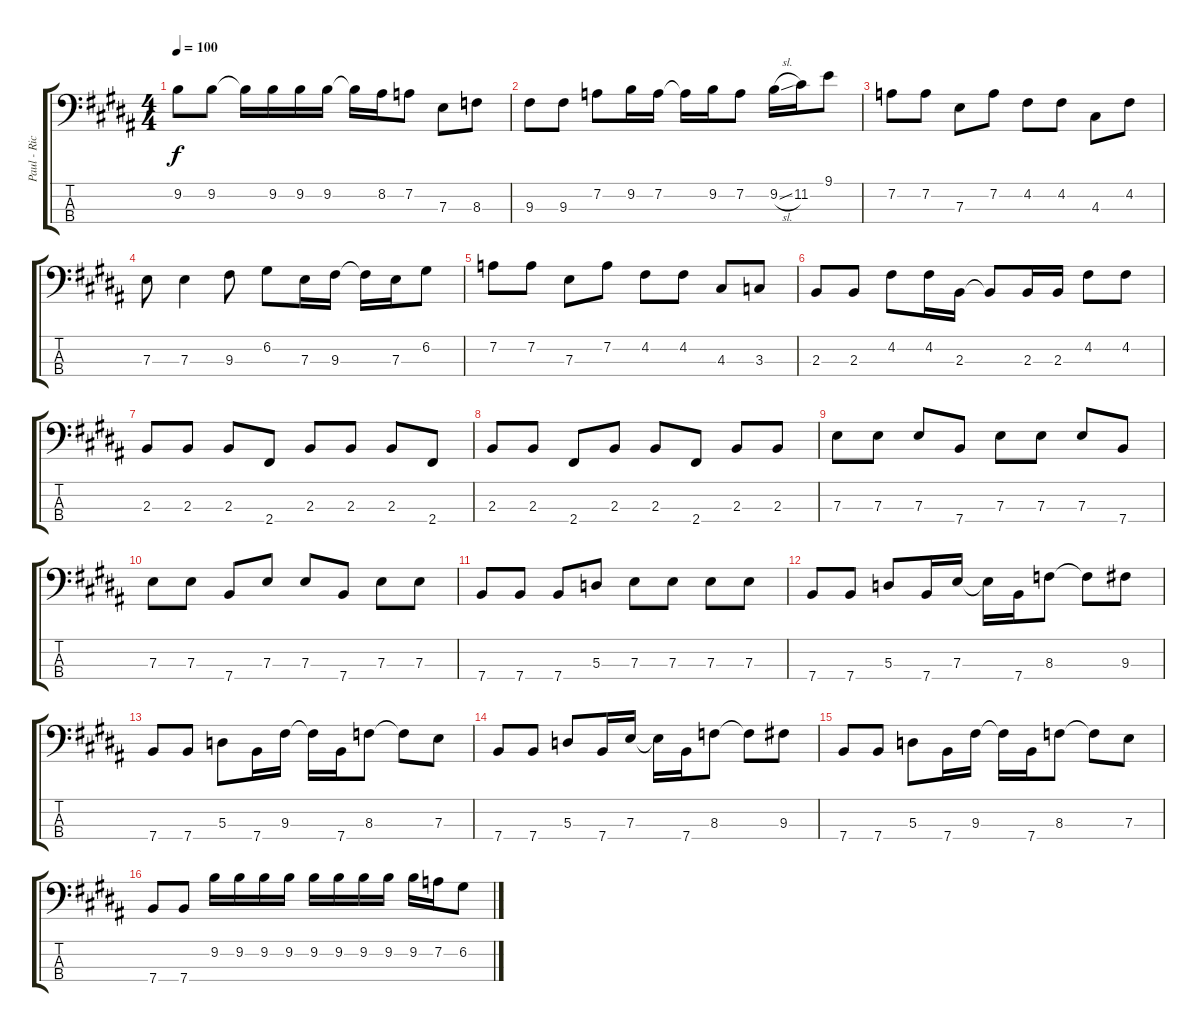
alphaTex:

\track ("Paul - Rickenbacker 4001S-LH" "Paul - Ric") {instrument electricbasspick}
\staff {score tabs}
\tuning (G2 D2 A1 E1) {hide}
\ts (4 4)
\tempo 100
\clef f4
\ks b
9.2.8{dy f} 9.2.8 9.2{t}.16 9.2.16 9.2.16 9.2.16 9.2{t}.16 8.2.16 7.2.8 7.3.8 8.3.8 |
9.3.8 9.3.8 7.2.8 9.2.16 7.2.16 7.2{t}.16 9.2.16 7.2.8 9.2{sl}.16 11.2.16 9.1.8 |
7.2.8 7.2.8 7.3.8 7.2.8 4.2.8 4.2.8 4.3.8 4.2.8 |
7.3.8 7.3.4 9.3.8 6.2.8 7.3.16 9.3.16 9.3{t}.16 7.3.16 6.2.8 |
7.2.8 7.2.8 7.3.8 7.2.8 4.2.8 4.2.8 4.3.8 3.3.8 |
2.3.8 2.3.8 4.2.8 4.2.16 2.3.16 2.3{t}.8 2.3.16 2.3.16 4.2.8 4.2.8 |
2.3.8 2.3.8 2.3.8 2.4.8 2.3.8 2.3.8 2.3.8 2.4.8 |
2.3.8 2.3.8 2.4.8 2.3.8 2.3.8 2.4.8 2.3.8 2.3.8 |
7.3.8 7.3.8 7.3.8 7.4.8 7.3.8 7.3.8 7.3.8 7.4.8 |
7.3.8 7.3.8 7.4.8 7.3.8 7.3.8 7.4.8 7.3.8 7.3.8 |
7.4.8 7.4.8 7.4.8 5.3.8 7.3.8 7.3.8 7.3.8 7.3.8 |
7.4.8 7.4.8 5.3.8 7.4.16 7.3.16 7.3{t}.16 7.4.16 8.3.8 8.3{t}.8 9.3.8 |
7.4.8 7.4.8 5.3.8 7.4.16 9.3.16 9.3{t}.16 7.4.16 8.3.8 8.3{t}.8 7.3.8 |
7.4.8 7.4.8 5.3.8 7.4.16 7.3.16 7.3{t}.16 7.4.16 8.3.8 8.3{t}.8 9.3.8 |
7.4.8 7.4.8 5.3.8 7.4.16 9.3.16 9.3{t}.16 7.4.16 8.3.8 8.3{t}.8 7.3.8 |
7.4.8 7.4.8 9.2.16 9.2.16 9.2.16 9.2.16 9.2.16 9.2.16 9.2.16 9.2.16 9.2.16 7.2.16 6.2.8
